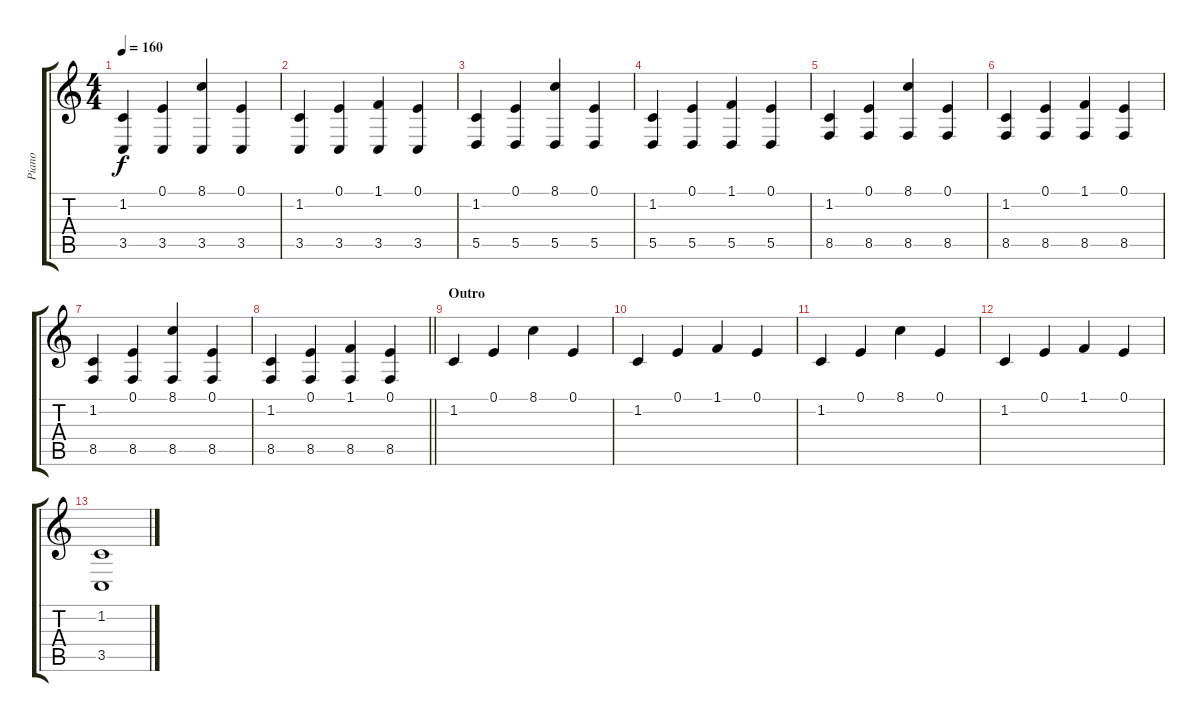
\track ("Piano" "Piano") {instrument electricgrandpiano}
\staff {score tabs}
\tuning (E4 B3 G3 D3 A2 E2) {hide}
\ts (4 4)
\tempo 160
\clef g2
\ks c
(1.2 3.5).4{dy f} (0.1 3.5).4 (8.1 3.5).4 (0.1 3.5).4 |
(1.2 3.5).4 (0.1 3.5).4 (1.1 3.5).4 (0.1 3.5).4 |
(1.2 5.5).4 (0.1 5.5).4 (8.1 5.5).4 (0.1 5.5).4 |
(1.2 5.5).4 (0.1 5.5).4 (1.1 5.5).4 (0.1 5.5).4 |
(1.2 8.5).4 (0.1 8.5).4 (8.1 8.5).4 (0.1 8.5).4 |
(1.2 8.5).4 (0.1 8.5).4 (1.1 8.5).4 (0.1 8.5).4 |
(1.2 8.5).4 (0.1 8.5).4 (8.1 8.5).4 (0.1 8.5).4 |
\barLineRight lightlight
(1.2 8.5).4 (0.1 8.5).4 (1.1 8.5).4 (0.1 8.5).4 |
\section ("" "Outro")
1.2.4 0.1.4 8.1.4 0.1.4 |
1.2.4 0.1.4 1.1.4 0.1.4 |
1.2.4 0.1.4 8.1.4 0.1.4 |
1.2.4 0.1.4 1.1.4 0.1.4 |
(1.2 3.5).1
